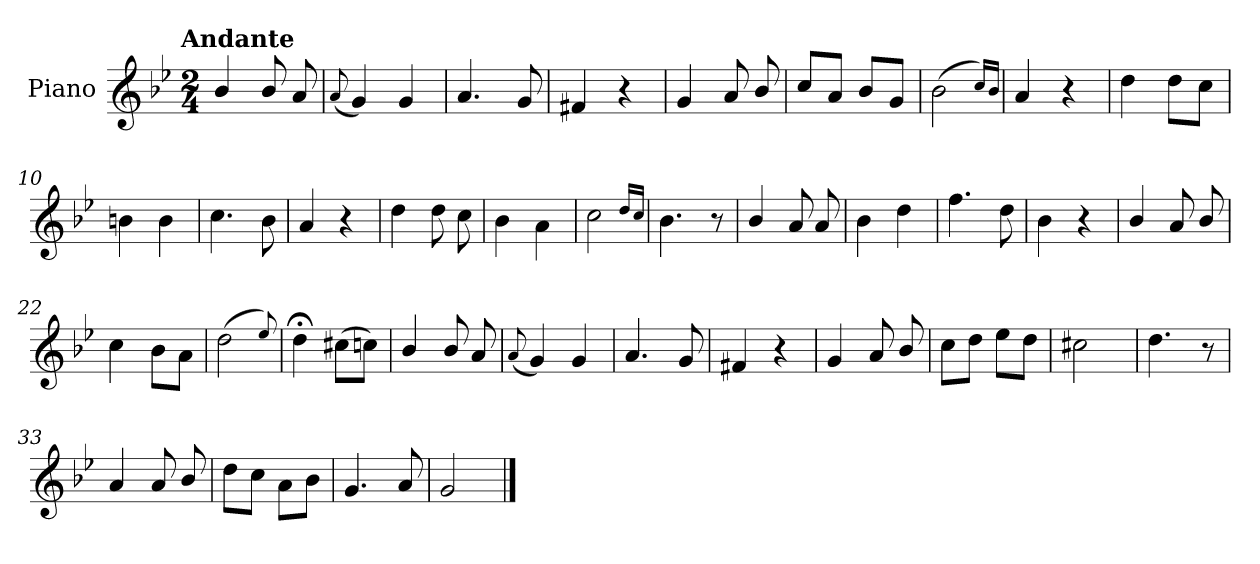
**kern
*part1
*staff1
*I"Piano
*I'Pno.
*clefG2
*k[b-e-]
!!LO:TX:omd:t=Andante
*M2/4
*MM92
=1
4b-/
8b-/
8a/
=2
(<8qqa/
4g/)
4g/
=3
4.a/
8g/
=4
4f#X/
4r
=5
4g/
8a/
8b-/
=6
8cc/L
8a/J
8b-/L
8g/J
!!LO:LB:g=z
=7
(>2b-\
16qqcc/LL)
16qqb-/JJ
=8
4a/
4r
=9
4dd\
8dd\L
8cc\J
=10
4bn\
4b\
=11
4.cc\
8b-\
=12
4a/
4r
=13
4dd\
8dd\
8cc\
=14
4b-\
4a\
=15
2cc\
16qqdd/LL
16qqcc/JJ
!!LO:LB:g=z
=16
4.b-\
8r
=17
4b-/
8a/
8a/
=18
4b-\
4dd\
=19
4.ff\
8dd\
=20
4b-\
4r
=21
4b-/
8a/
8b-/
=22
4cc\
8b-\L
8a\J
=23
(>2dd\
8qqee-/)
!!LO:LB:g=z
=24
4dd;<\
(>8cc#X\L
8ccn\J)
=25
4b-/
8b-/
8a/
=26
(<8qqa/
4g/)
4g/
=27
4.a/
8g/
=28
4f#X/
4r
=29
4g/
8a/
8b-/
=30
8cc\L
8dd\J
8ee-\L
8dd\J
=31
2cc#X\
!!LO:LB:g=z
=32
4.dd\
8r
=33
4a/
8a/
8b-/
=34
8dd\L
8cc\J
8a\L
8b-\J
=35
4.g/
8a/
=36
2g/
==
*-
